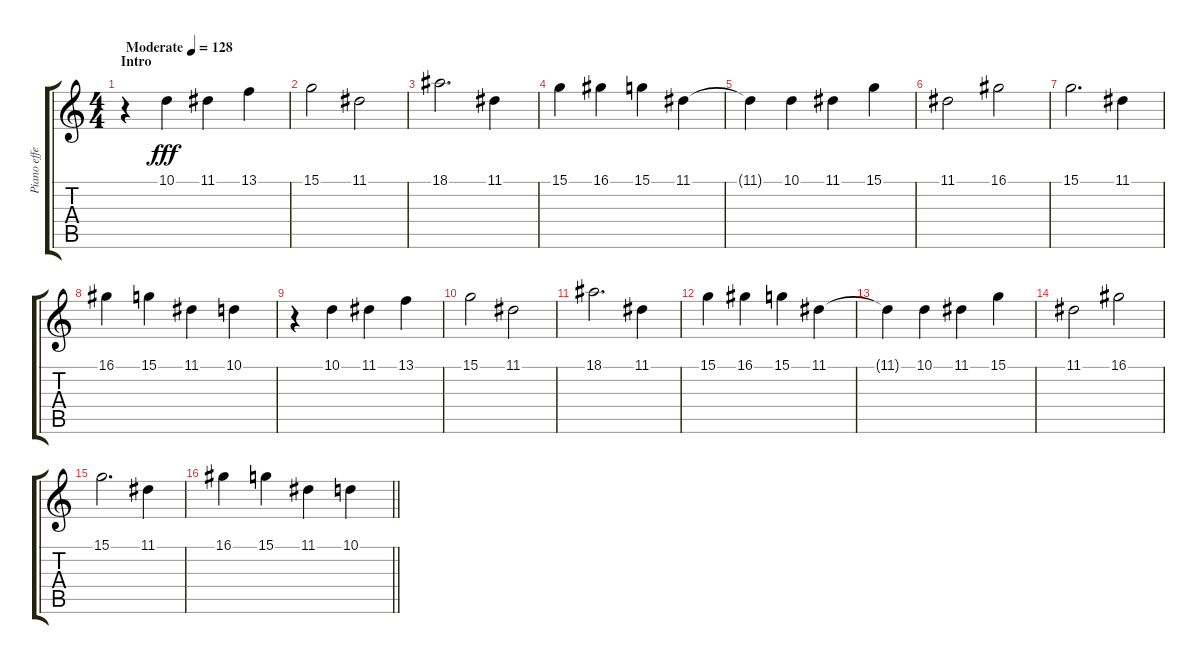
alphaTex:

\track ("Piano effects" "Piano effe") {instrument synthstrings2}
\staff {score tabs}
\tuning (E4 B3 G3 D3 A2 E2) {hide}
\ts (4 4)
\section ("" "Intro")
\tempo (128 "Moderate")
\clef g2
\ks c
r.4{dy fff instrument synthstrings2} 10.1.4 11.1.4 13.1.4 |
15.1.2 11.1.2 |
18.1.2{d} 11.1.4 |
15.1.4 16.1.4 15.1.4 11.1.4 |
11.1{t}.4 10.1.4 11.1.4 15.1.4 |
11.1.2 16.1.2 |
15.1.2{d} 11.1.4 |
16.1.4 15.1.4 11.1.4 10.1.4 |
r.4 10.1.4 11.1.4 13.1.4 |
15.1.2 11.1.2 |
18.1.2{d} 11.1.4 |
15.1.4 16.1.4 15.1.4 11.1.4 |
11.1{t}.4 10.1.4 11.1.4 15.1.4 |
11.1.2 16.1.2 |
15.1.2{d} 11.1.4 |
\barLineRight lightlight
16.1.4 15.1.4 11.1.4 10.1.4
